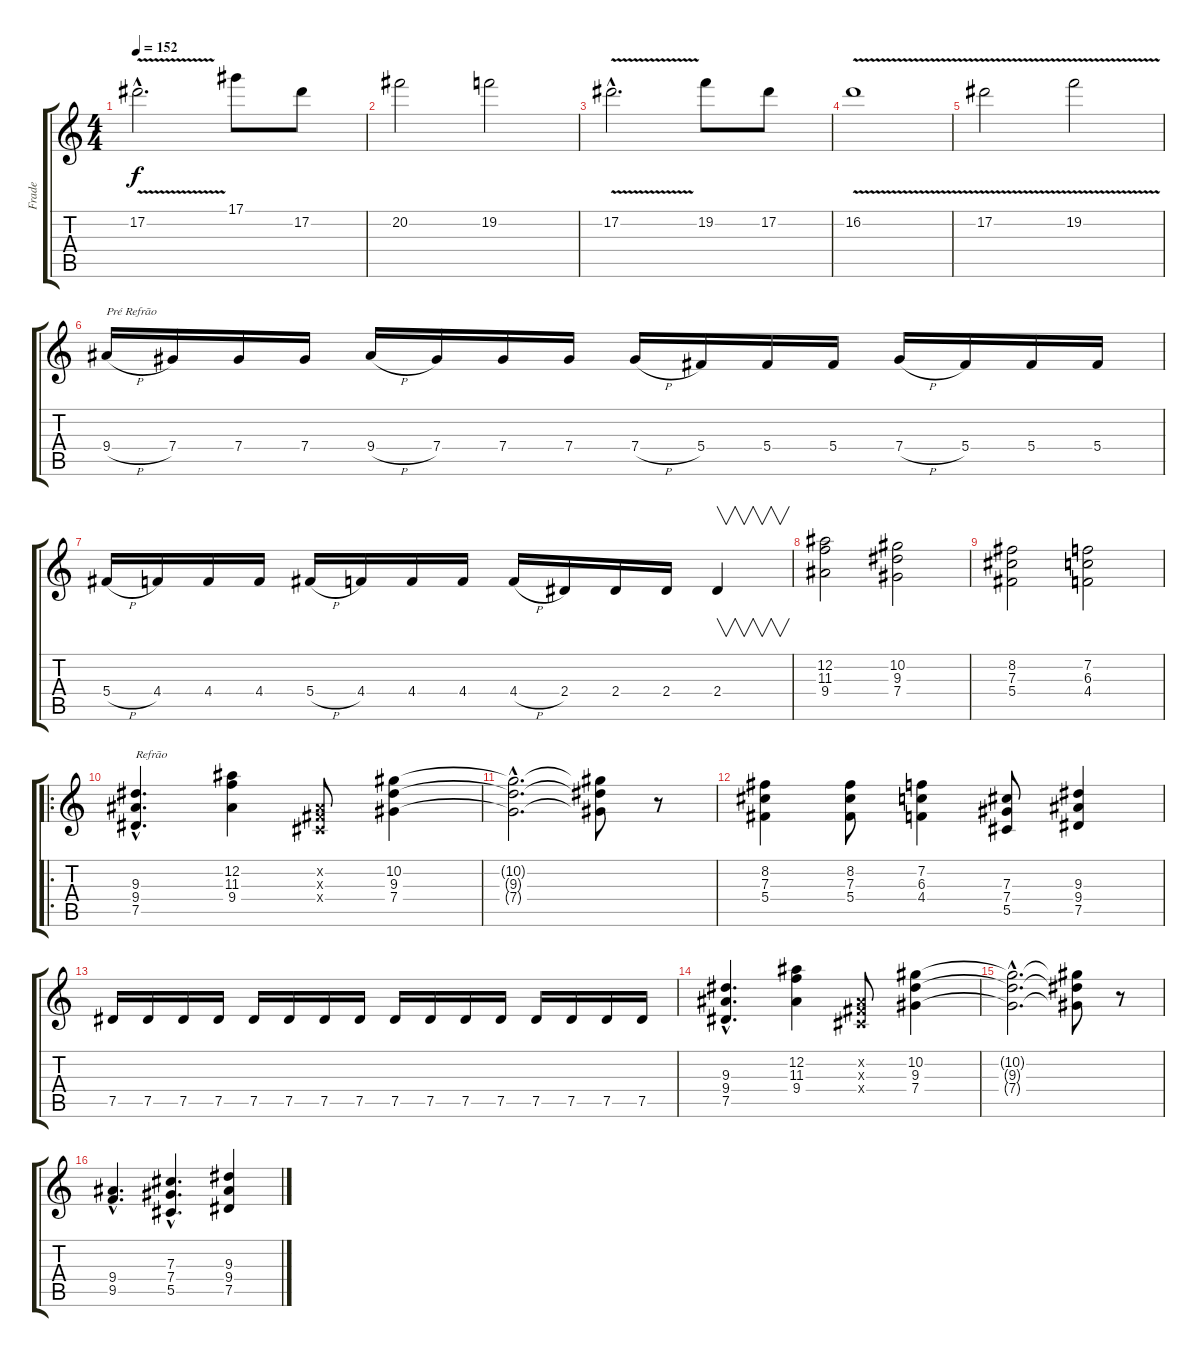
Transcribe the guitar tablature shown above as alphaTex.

\track ("Frade" "Frade") {instrument distortionguitar}
\staff {score tabs}
\tuning (Eb4 Bb3 Gb3 Db3 Ab2 Eb2) {hide}
\ts (4 4)
\tempo 152
\clef g2
\ks c
17.2{v hac}.2{d dy f} 17.1.8 17.2.8 |
20.2.2 19.2.2 |
17.2{v hac}.2{d} 19.2.8 17.2.8 |
16.2{v}.1 |
17.2{v}.2 19.2{v}.2 |
9.4{h}.16{txt "Pré Refrão"} 7.4.16 7.4.16 7.4.16 9.4{h}.16 7.4.16 7.4.16 7.4.16 7.4{h}.16 5.4.16 5.4.16 5.4.16 7.4{h}.16 5.4.16 5.4.16 5.4.16 |
5.4{h}.16 4.4.16 4.4.16 4.4.16 5.4{h}.16 4.4.16 4.4.16 4.4.16 4.4{h}.16 2.4.16 2.4.16 2.4.16 2.4.4{v} |
(12.2 11.3 9.4).2 (10.2 9.3 7.4).2 |
(8.2 7.3 5.4).2 (7.2 6.3 4.4).2 |
\ro
(9.3{hac} 9.4{hac} 7.5{hac}).4{d txt "Refrão"} (12.2 11.3 9.4).4 (0.2{x} 0.3{x} 0.4{x}).8 (10.2 9.3 7.4).4 |
(10.2{hac t} 9.3{hac t} 7.4{hac t}).2{d} (10.2{t} 9.3{t} 7.4{t}).8 r.8 |
(8.2 7.3 5.4).4 (8.2 7.3 5.4).8 (7.2 6.3 4.4).4 (7.3 7.4 5.5).8 (9.3 9.4 7.5).4 |
7.5.16 7.5.16 7.5.16 7.5.16 7.5.16 7.5.16 7.5.16 7.5.16 7.5.16 7.5.16 7.5.16 7.5.16 7.5.16 7.5.16 7.5.16 7.5.16 |
(9.3{hac} 9.4{hac} 7.5{hac}).4{d} (12.2 11.3 9.4).4 (0.2{x} 0.3{x} 0.4{x}).8 (10.2 9.3 7.4).4 |
(10.2{hac t} 9.3{hac t} 7.4{hac t}).2{d} (10.2{t} 9.3{t} 7.4{t}).8 r.8 |
(9.4{hac} 9.5{hac}).4{d} (7.3{hac} 7.4{hac} 5.5{hac}).4{d} (9.3 9.4 7.5).4
